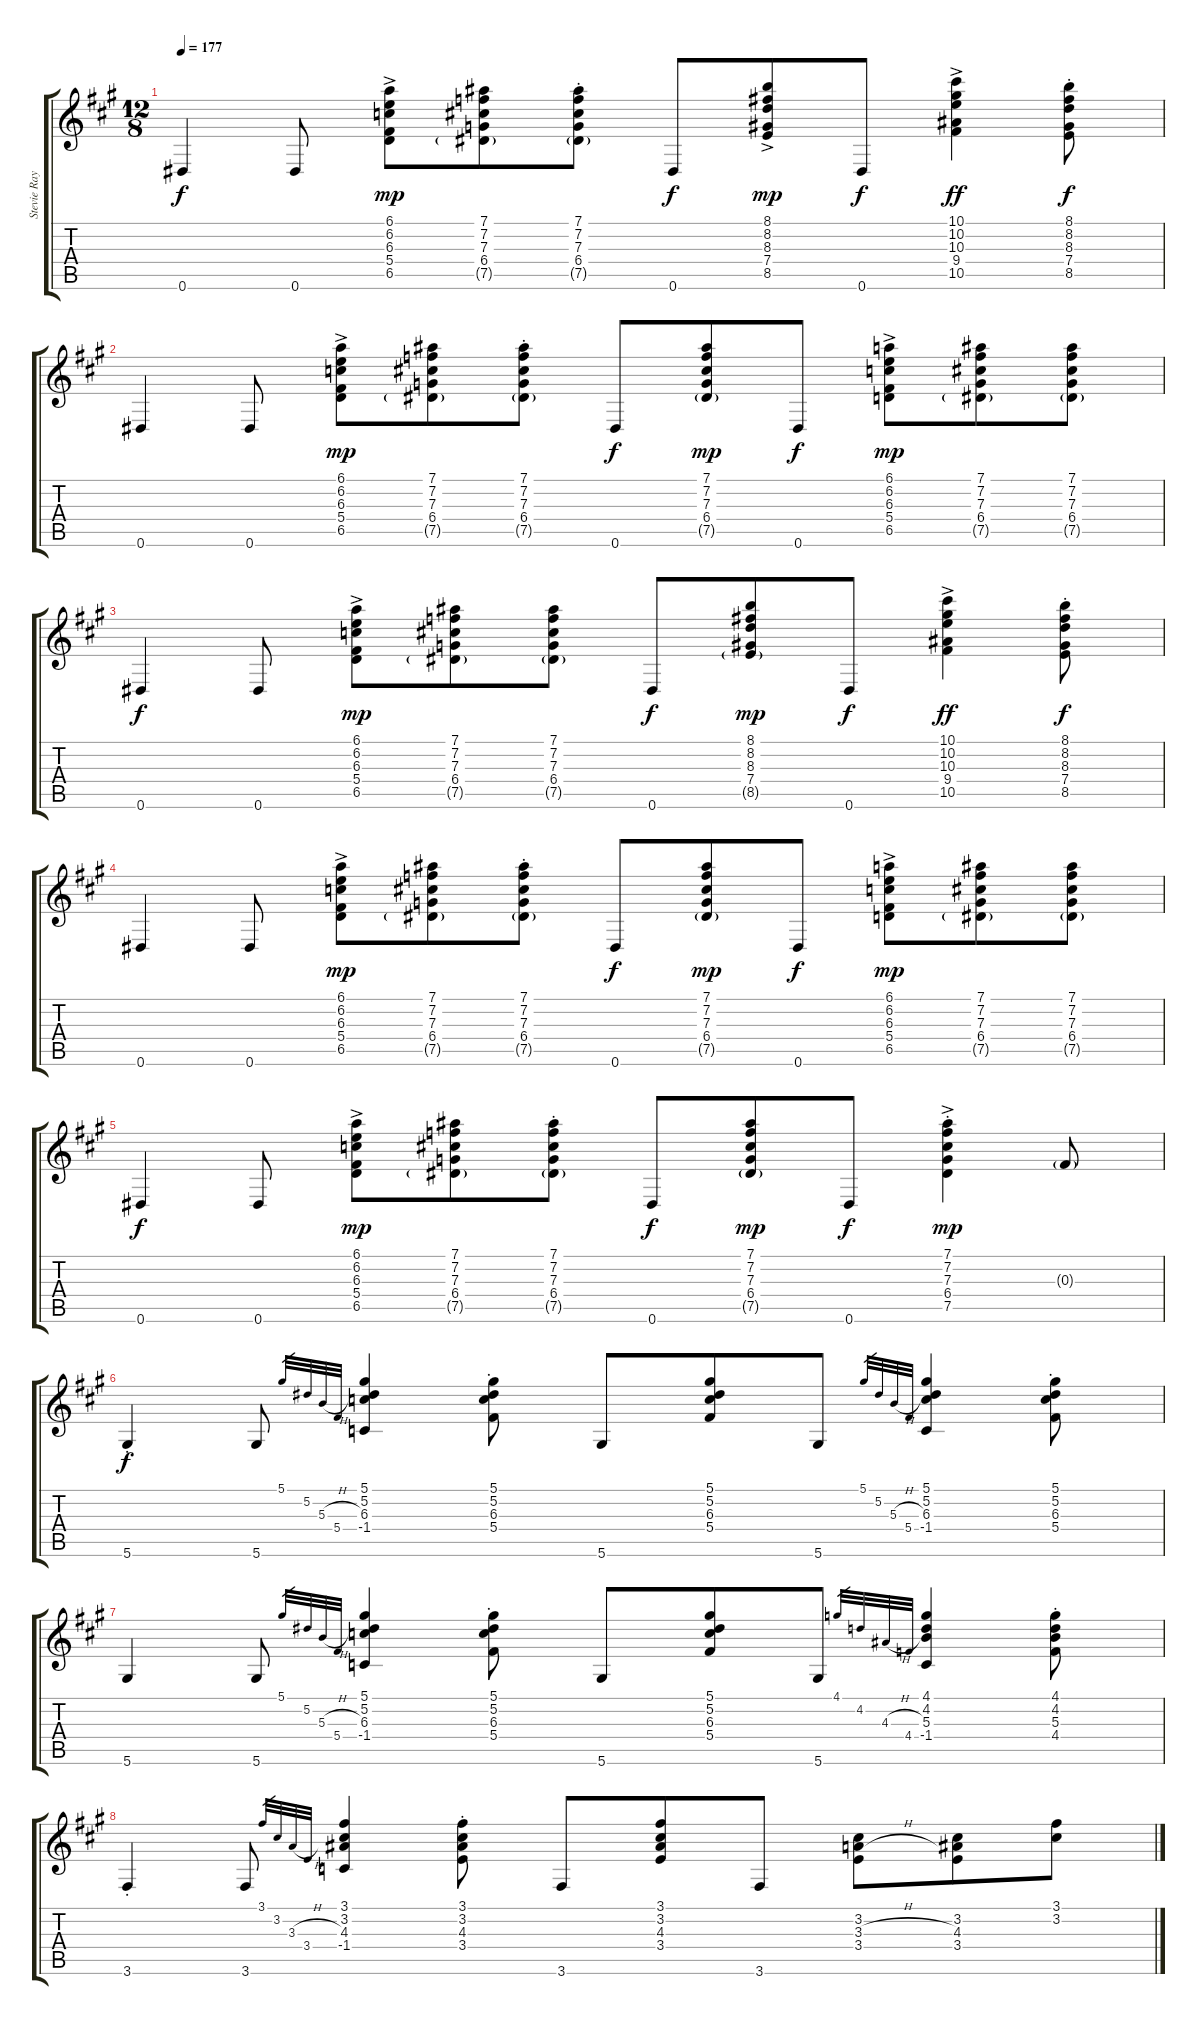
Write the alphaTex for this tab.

\track ("Stevie Ray Vaughan" "Stevie Ray") {instrument acousticguitarsteel}
\staff {score tabs}
\tuning (Eb4 Bb3 Gb3 Db3 Ab2 Eb2) {hide}
\ts (12 8)
\tempo 177
\clef g2
\ks a
0.6.4{dy f} 0.6.8 (6.1{ac} 6.2{ac} 6.3{ac} 5.4{ac} 6.5).8{dy mp} (7.1 7.2 7.3 6.4 7.5{g}).8 (7.1{st} 7.2{st} 7.3{st} 6.4{st} 7.5{g st}).8 0.6.8{dy f} (8.1{ac} 8.2{ac} 8.3{ac} 7.4{ac} 8.5).8{dy mp} 0.6.8{dy f} (10.1{ac} 10.2{ac} 10.3{ac} 9.4{ac} 10.5{ac}).4{dy ff} (8.1{st} 8.2{st} 8.3{st} 7.4{st} 8.5{st}).8{dy f} |
0.6.4 0.6.8 (6.1{ac} 6.2{ac} 6.3{ac} 5.4{ac} 6.5).8{dy mp} (7.1 7.2 7.3 6.4 7.5{g}).8 (7.1{st} 7.2{st} 7.3{st} 6.4{st} 7.5{g st}).8 0.6.8{dy f} (7.1 7.2 7.3 6.4 7.5{g}).8{dy mp} 0.6.8{dy f} (6.1{ac} 6.2{ac} 6.3{ac} 5.4{ac} 6.5).8{dy mp} (7.1 7.2 7.3 6.4 7.5{g}).8 (7.1 7.2 7.3 6.4 7.5{g}).8 |
0.6.4{dy f} 0.6.8 (6.1{ac} 6.2{ac} 6.3{ac} 5.4{ac} 6.5).8{dy mp} (7.1 7.2 7.3 6.4 7.5{g}).8 (7.1 7.2 7.3 6.4 7.5{g}).8 0.6.8{dy f} (8.1 8.2 8.3 7.4 8.5{g}).8{dy mp} 0.6.8{dy f} (10.1{ac} 10.2{ac} 10.3{ac} 9.4{ac} 10.5{ac}).4{dy ff} (8.1{st} 8.2{st} 8.3{st} 7.4{st} 8.5{st}).8{dy f} |
0.6.4 0.6.8 (6.1{ac} 6.2{ac} 6.3{ac} 5.4{ac} 6.5).8{dy mp} (7.1 7.2 7.3 6.4 7.5{g}).8 (7.1{st} 7.2{st} 7.3{st} 6.4{st} 7.5{g st}).8 0.6.8{dy f} (7.1 7.2 7.3 6.4 7.5{g}).8{dy mp} 0.6.8{dy f} (6.1{ac} 6.2{ac} 6.3{ac} 5.4{ac} 6.5).8{dy mp} (7.1 7.2 7.3 6.4 7.5{g}).8 (7.1 7.2 7.3 6.4 7.5{g}).8 |
0.6.4{dy f} 0.6.8 (6.1{ac} 6.2{ac} 6.3{ac} 5.4{ac} 6.5).8{dy mp} (7.1 7.2 7.3 6.4 7.5{g}).8 (7.1{st} 7.2{st} 7.3{st} 6.4{st} 7.5{g st}).8 0.6.8{dy f} (7.1 7.2 7.3 6.4 7.5{g}).8{dy mp} 0.6.8{dy f} (7.1{ac st} 7.2{ac st} 7.3{ac st} 6.4{ac st} 7.5{st}).4{dy mp} 0.3{g}.8 |
5.6{st}.4{dy f} 5.6.8 5.1.32{gr} 5.2.32{gr} 5.3{h}.32{gr} 5.4.32{gr} (5.1 5.2 6.3 -1.4).4 (5.1{st} 5.2{st} 6.3{st} 5.4{st}).8 5.6.8 (5.1 5.2 6.3 5.4).8 5.6.8 5.1.32{gr} 5.2.32{gr} 5.3{h}.32{gr} 5.4.32{gr} (5.1 5.2 6.3 -1.4).4 (5.1{st} 5.2{st} 6.3{st} 5.4{st}).8 |
5.6.4 5.6.8 5.1.32{gr} 5.2.32{gr} 5.3{h}.32{gr} 5.4.32{gr} (5.1 5.2 6.3 -1.4).4 (5.1{st} 5.2{st} 6.3{st} 5.4{st}).8 5.6.8 (5.1 5.2 6.3 5.4).8 5.6.8 4.1.32{gr} 4.2.32{gr} 4.3{h}.32{gr} 4.4.32{gr} (4.1 4.2 5.3 -1.4).4 (4.1{st} 4.2{st} 5.3{st} 4.4{st}).8 |
3.6{st}.4 3.6.8 3.1.32{gr} 3.2.32{gr} 3.3{h}.32{gr} 3.4.32{gr} (3.1 3.2 4.3 -1.4).4 (3.1{st} 3.2{st} 4.3{st} 3.4{st}).8 3.6.8 (3.1 3.2 4.3 3.4).8 3.6.8 (3.2 3.3{h} 3.4).8 (3.2 4.3 3.4).8 (3.1 3.2).8
